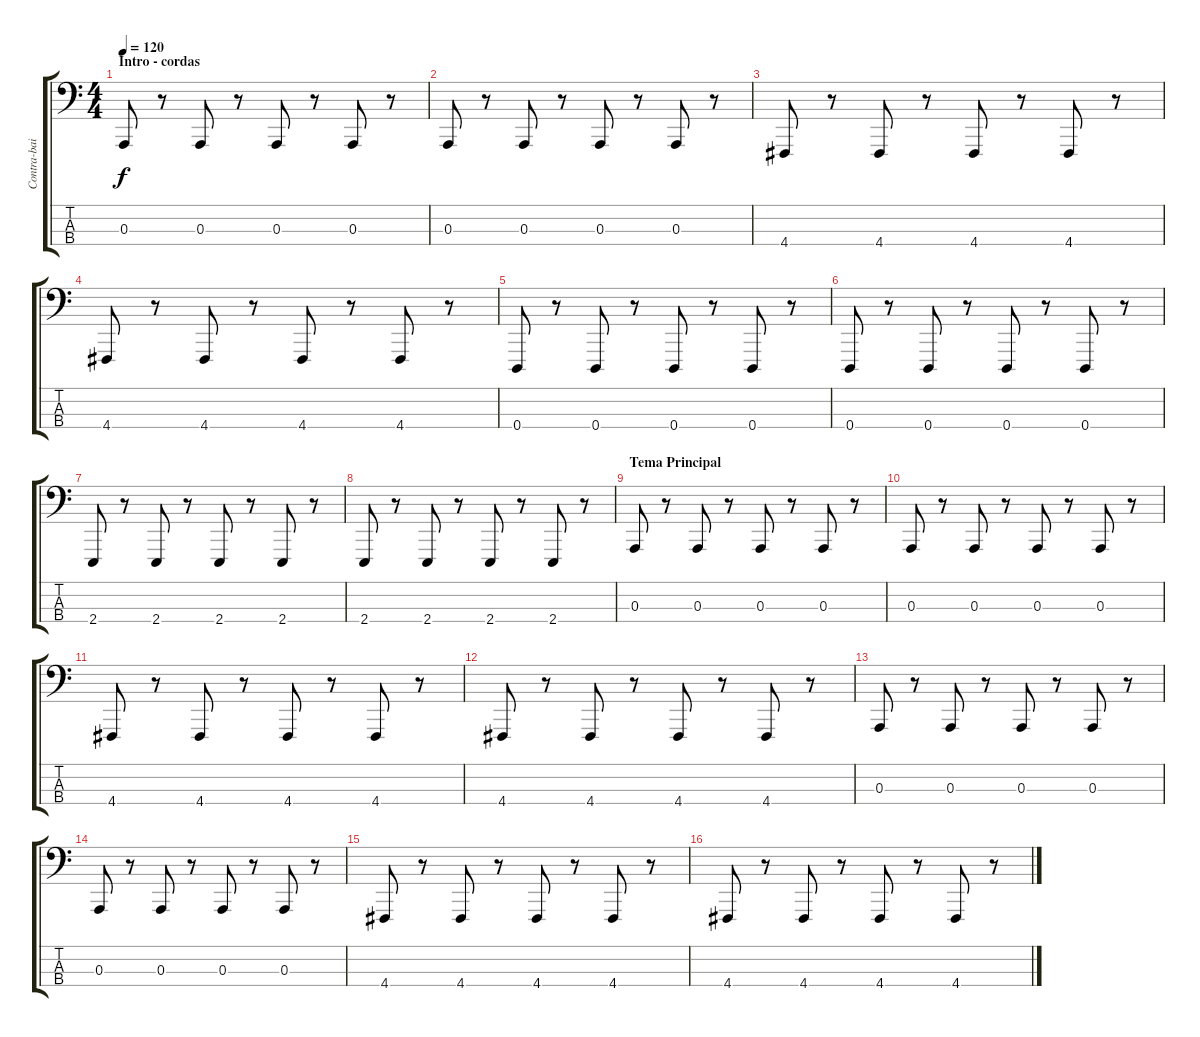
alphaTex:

\track ("Contra-baixo" "Contra-bai") {instrument stringensemble1}
\staff {score tabs}
\tuning (G2 D2 A1 D1) {hide}
\ts (4 4)
\section ("" "Intro - cordas")
\tempo 120
\clef f4
\ks c
0.3.8{dy f instrument stringensemble1} r.8 0.3.8 r.8 0.3.8 r.8 0.3.8 r.8 |
0.3.8 r.8 0.3.8 r.8 0.3.8 r.8 0.3.8 r.8 |
4.4.8 r.8 4.4.8 r.8 4.4.8 r.8 4.4.8 r.8 |
4.4.8 r.8 4.4.8 r.8 4.4.8 r.8 4.4.8 r.8 |
0.4.8 r.8 0.4.8 r.8 0.4.8 r.8 0.4.8 r.8 |
0.4.8 r.8 0.4.8 r.8 0.4.8 r.8 0.4.8 r.8 |
2.4.8 r.8 2.4.8 r.8 2.4.8 r.8 2.4.8 r.8 |
2.4.8 r.8 2.4.8 r.8 2.4.8 r.8 2.4.8 r.8 |
\section ("" "Tema Principal")
0.3.8 r.8 0.3.8 r.8 0.3.8 r.8 0.3.8 r.8 |
0.3.8 r.8 0.3.8 r.8 0.3.8 r.8 0.3.8 r.8 |
4.4.8 r.8 4.4.8 r.8 4.4.8 r.8 4.4.8 r.8 |
4.4.8 r.8 4.4.8 r.8 4.4.8 r.8 4.4.8 r.8 |
0.3.8 r.8 0.3.8 r.8 0.3.8 r.8 0.3.8 r.8 |
0.3.8 r.8 0.3.8 r.8 0.3.8 r.8 0.3.8 r.8 |
4.4.8 r.8 4.4.8 r.8 4.4.8 r.8 4.4.8 r.8 |
4.4.8 r.8 4.4.8 r.8 4.4.8 r.8 4.4.8 r.8
